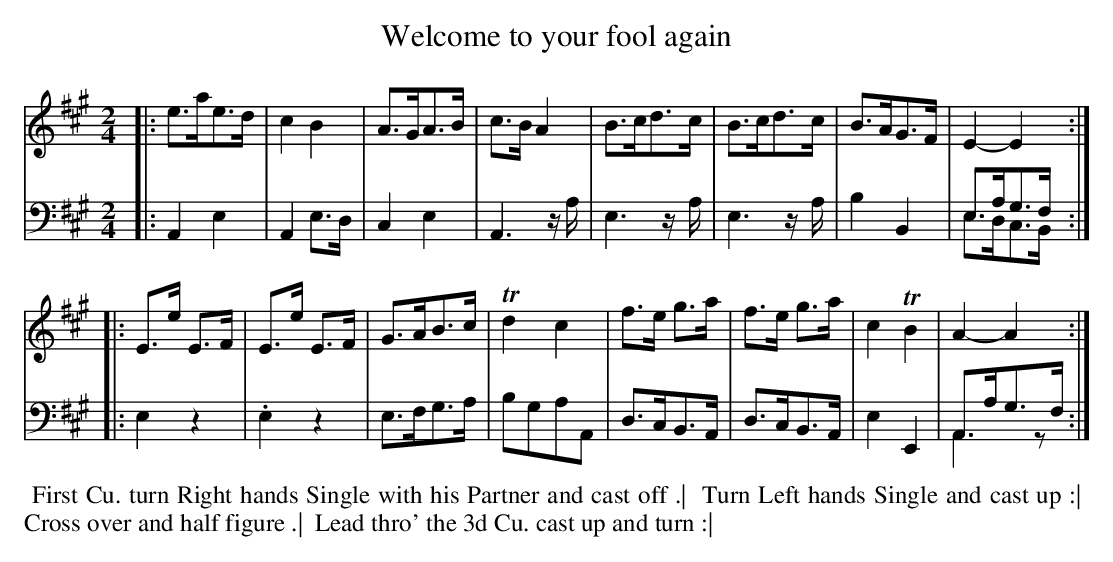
X:1
T: Welcome to your fool again
M: 2/4
L: 1/8
K: A
V: 1
|: e>ae>d | c2B2 | A>GA>B | c>BA2 | B>cd>c | B>cd>c | B>AG>F | E2-E2 :|
|: E>e E>F | E>e E>F | G>AB>c | Td2 c2 | f>e g>a | f>e g>a | c2 TB2 | A2- A2 :|
V: 2 clef=bass middle=d
|: A2e2 | A2e>d | c2e2 | A3z/a/ | e3z/a/ | e3z/a/ | b2B2 | e>ag>f & e>dc>B :|
|: e2z2 | .e2z2 | e>fg>a | bgaA | d>cB>A | d>cB>A | e2E2 | A>ag>f & A3z :|
